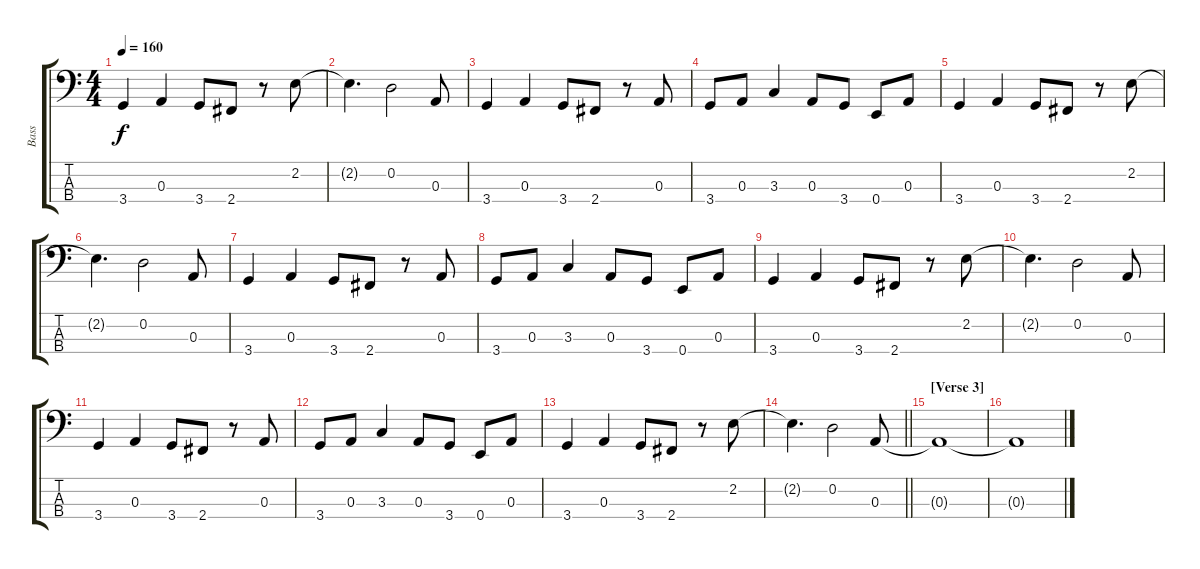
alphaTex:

\track ("Bass" "Bass") {instrument electricbassfinger}
\staff {score tabs}
\tuning (G2 D2 A1 E1) {hide}
\ts (4 4)
\tempo 160
\clef f4
\ks c
3.4.4{dy f} 0.3.4 3.4.8 2.4.8 r.8 2.2.8 |
2.2{t}.4{d} 0.2.2 0.3.8 |
3.4.4 0.3.4 3.4.8 2.4.8 r.8 0.3.8 |
3.4.8 0.3.8 3.3.4 0.3.8 3.4.8 0.4.8 0.3.8 |
3.4.4 0.3.4 3.4.8 2.4.8 r.8 2.2.8 |
2.2{t}.4{d} 0.2.2 0.3.8 |
3.4.4 0.3.4 3.4.8 2.4.8 r.8 0.3.8 |
3.4.8 0.3.8 3.3.4 0.3.8 3.4.8 0.4.8 0.3.8 |
3.4.4 0.3.4 3.4.8 2.4.8 r.8 2.2.8 |
2.2{t}.4{d} 0.2.2 0.3.8 |
3.4.4 0.3.4 3.4.8 2.4.8 r.8 0.3.8 |
3.4.8 0.3.8 3.3.4 0.3.8 3.4.8 0.4.8 0.3.8 |
3.4.4 0.3.4 3.4.8 2.4.8 r.8 2.2.8 |
\barLineRight lightlight
2.2{t}.4{d} 0.2.2 0.3.8 |
\section ("" "[Verse 3]")
0.3{t}.1 |
0.3{t}.1
